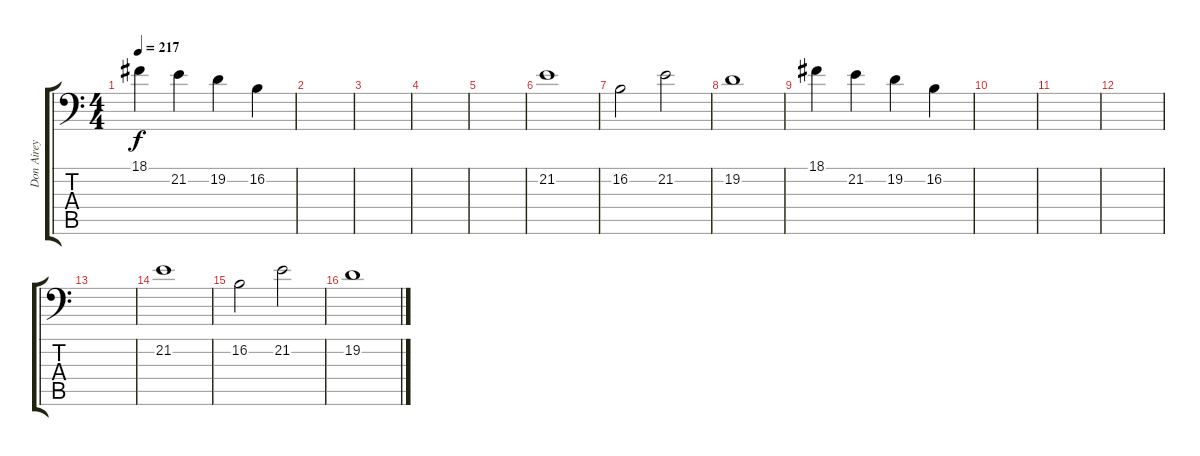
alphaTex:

\track ("Don Airey" "Don Airey") {instrument synthstrings1}
\staff {score tabs}
\tuning (C3 G2 Eb2 Bb1 F1 C1) {hide}
\ts (4 4)
\tempo 217
\clef f4
\ks c
18.1.4{dy f} 21.2.4 19.2.4 16.2.4 |
|
|
|
|
21.2.1 |
16.2.2 21.2.2 |
19.2.1 |
18.1.4 21.2.4 19.2.4 16.2.4 |
|
|
|
|
21.2.1 |
16.2.2 21.2.2 |
19.2.1
